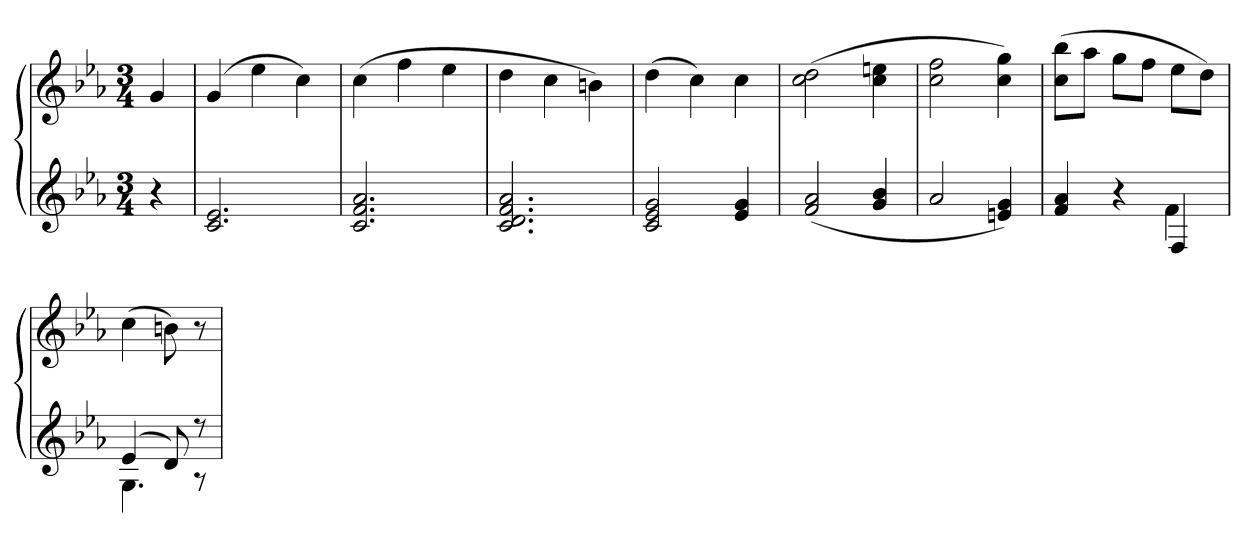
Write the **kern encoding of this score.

**kern	**kern
*part1	*part1
*staff2	*staff1
*clefG2	*clefG2
*k[b-e-a-]	*k[b-e-a-]
*c:	*c:
*M3/4	*M3/4
=	=
4r	4g
=	=
2.c 2.e-	(4g
.	4ee-
.	4cc)
=	=
2.c 2.f 2.a-	(4cc
.	4ff
.	4ee-
=	=
2.c 2.d 2.f 2.a-	4dd
.	4cc
.	4bn)
=	=
2c 2e- 2g	(4dd
.	4cc)
4e- 4g	4cc
=	=
(2f 2a-	(2cc 2dd
4g 4b-	4cc 4een
=	=
2a-	2cc 2ff
4en 4g)	4cc 4gg)
=	=
*^	*
4f 4a-	2ryy	(8cc 8bb-L
.	.	8aa-J
4r	.	8ggL
.	.	8ffJ
4F	4f	8ee-L
.	.	8ddJ)
=	=	=
(4e-	4.G	(4cc
8d)	.	8bn)
8r	8r	8r
*v	*v	*
=	=
*-	*-
